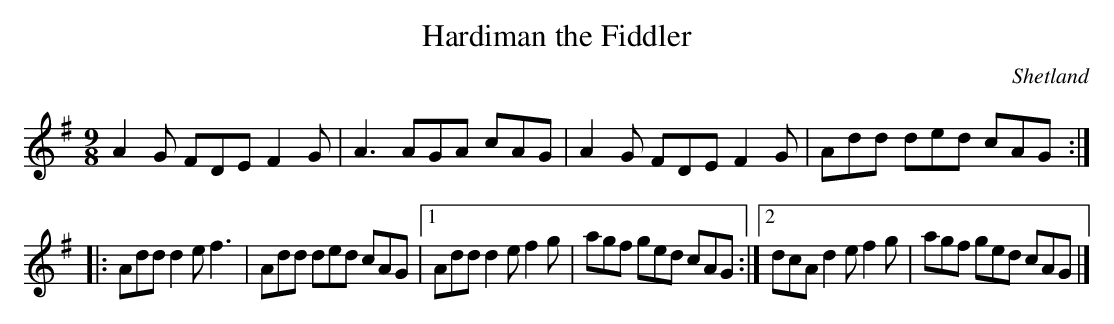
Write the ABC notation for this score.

X:1
T:Hardiman the Fiddler
M:9/8
O:Shetland
K:A dorian
A2G FDE F2G|A3 AGA cAG|\
A2G FDE F2G|Add ded cAG::
Add d2e f3|Add ded cAG\
|1 Add d2e f2g|agf ged cAG:|2 \
dcA d2e f2g|agf ged cAG|]
